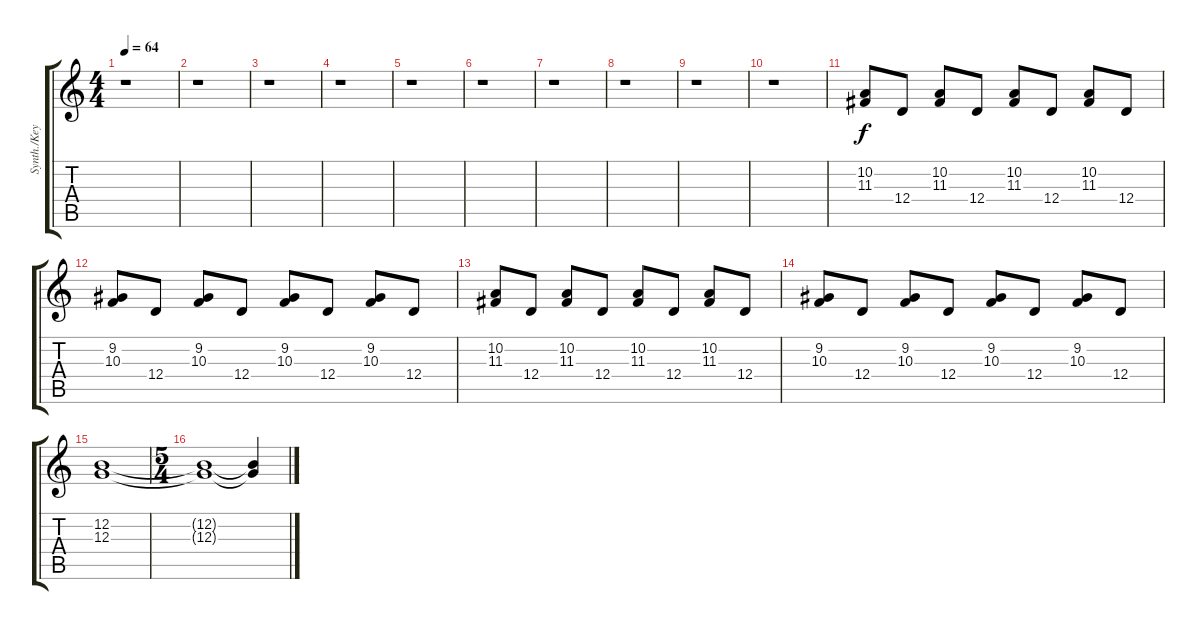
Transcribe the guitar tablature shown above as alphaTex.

\track ("Synth./Keyboard" "Synth./Key") {instrument lead1square}
\staff {score tabs}
\tuning (E4 B3 G3 D3 A2 E2) {hide}
\ts (4 4)
\tempo 64
\clef g2
\ks c
r.1{dy f instrument lead1square} |
r.1 |
r.1 |
r.1 |
r.1 |
r.1 |
r.1 |
r.1 |
r.1 |
r.1 |
(10.2 11.3).8 12.4.8 (10.2 11.3).8 12.4.8 (10.2 11.3).8 12.4.8 (10.2 11.3).8 12.4.8 |
(9.2 10.3).8 12.4.8 (9.2 10.3).8 12.4.8 (9.2 10.3).8 12.4.8 (9.2 10.3).8 12.4.8 |
(10.2 11.3).8 12.4.8 (10.2 11.3).8 12.4.8 (10.2 11.3).8 12.4.8 (10.2 11.3).8 12.4.8 |
(9.2 10.3).8 12.4.8 (9.2 10.3).8 12.4.8 (9.2 10.3).8 12.4.8 (9.2 10.3).8 12.4.8 |
(12.2 12.3).1 |
\ts (5 4)
(12.2{t} 12.3{t}).1 (12.2{t} 12.3{t}).4
